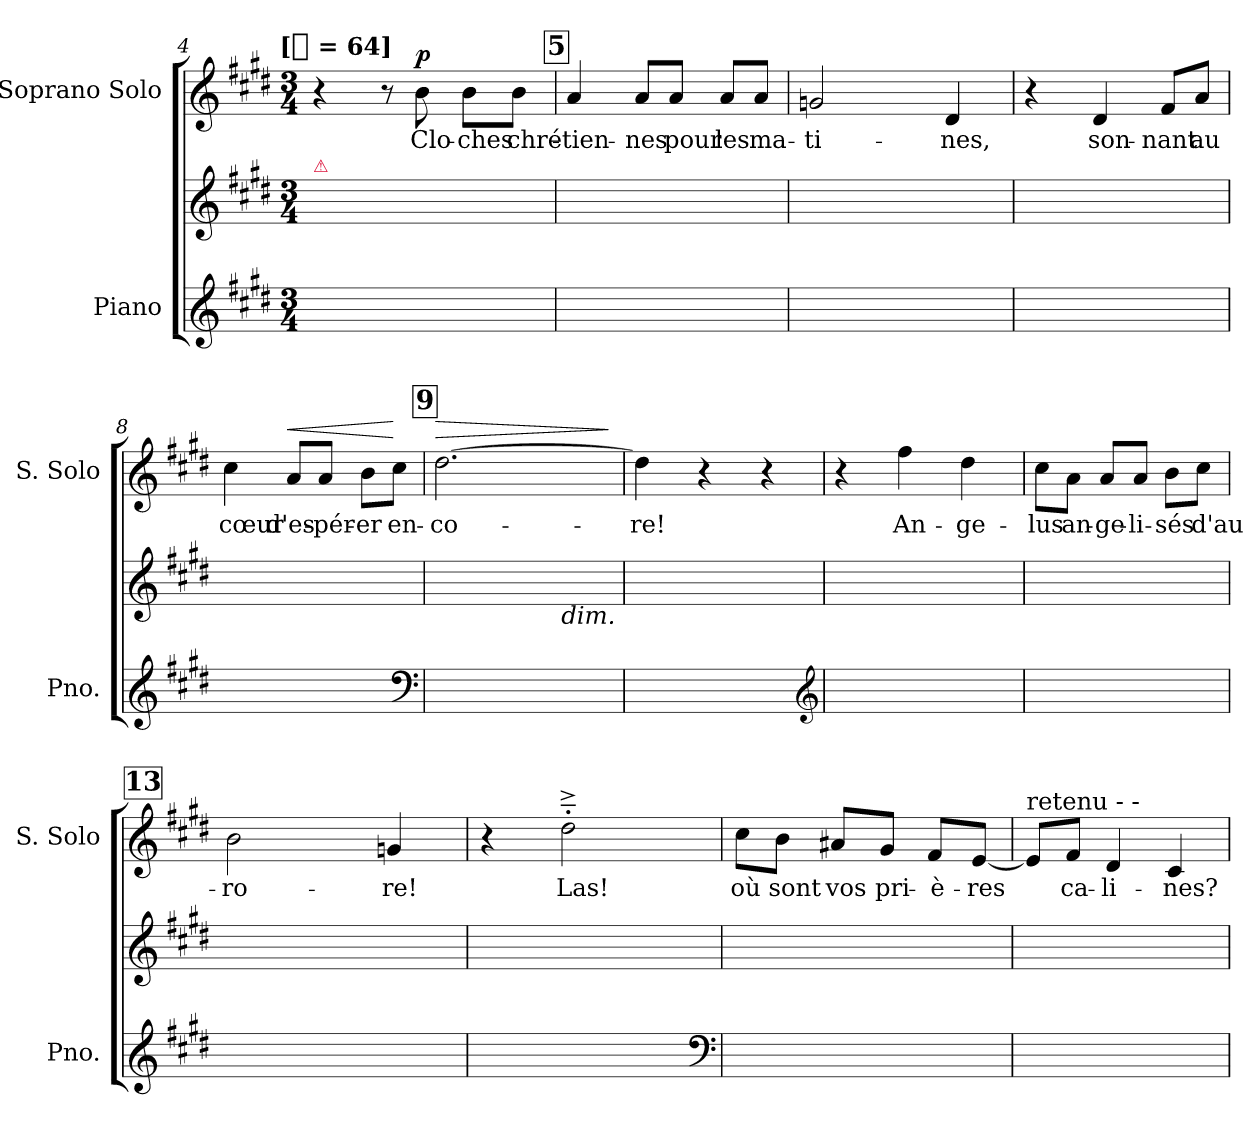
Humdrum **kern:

**kern	**kern	**kern	**text	**dynam
*part2	*part2	*part1	*part1	*part1
*staff3	*staff2	*staff1	*staff1	*staff1
*I"Piano	*	*I"Soprano Solo	*	*
*I'Pno.	*	*I'S. Solo	*	*
*clefG2	*clefG2	*clefG2	*	*
*k[f#c#g#d#]	*k[f#c#g#d#]	*k[f#c#g#d#]	*	*
*E:	*E:	*E:	*	*
!!LO:TX:omd:t=[[quarter] = 64]
*M3/4	*M3/4	*M3/4	*	*
*MM64	*MM64	*MM64	*	*
=4	=4	=4	=4	=4
!	!LO:TX:a:color=crimson:t=⚠	!	!	!
4ryy	8ryy	4r	.	.
.	8ryy	.	.	.
4ryy	8ryy	8r	.	.
!	!	!	!	!LO:DY:a
.	8ryy	8b	Clo-	p
4ryy	8ryy	8b\L	-ches	.
.	8ryy	8b\J	chré-	.
!!LO:REH:place=s1:t=5
=5	=5	=5	=5	=5
4ryy	8ryy	4a	-tien-	.
.	8ryy	.	.	.
4ryy	8ryy	8a/L	-nes	.
.	8ryy	8a/J	pour	.
4ryy	8ryy	8a/L	les	.
.	8ryy	8a/J	ma-	.
=6	=6	=6	=6	=6
4ryy	8ryy	2gn	-ti-	.
.	8ryy	.	.	.
4ryy	8ryy	.	.	.
.	8ryy	.	.	.
4ryy	8ryy	4d#	-nes,	.
.	8ryy	.	.	.
=7	=7	=7	=7	=7
4ryy	8ryy	4r	.	.
.	8ryy	.	.	.
4ryy	8ryy	4d#	son-	.
.	8ryy	.	.	.
4ryy	8ryy	8f#/L	-nant	.
.	8ryy	8a/J	au	.
=8	=8	=8	=8	=8
4ryy	8ryy	4cc#	cœur	.
.	8ryy	.	.	.
!	!	!	!	!LO:HP:a
4ryy	8ryy	8a/L	d'es-	<
.	8ryy	8a/J	-pér-	.
4ryy	8ryy	8b\L	-er	.
.	8ryy	8cc#\J	en-	[
*clefF4	*	*	*	*
!!LO:REH:place=s1:t=9
=9	=9	=9	=9	=9
!	!	!	!	!LO:HP:a
4ryy	8ryy	[2.dd#	-co-	>
.	8ryy	.	.	.
4ryy	8ryy	.	.	.
.	8ryy	.	.	.
!	!LO:TX:b:i:t=dim.	!	!	!
4ryy	8ryy	.	.	.
.	8ryy	.	.	.
.	.	.	.	]
=10	=10	=10	=10	=10
4ryy	8ryy	4dd#]	-re!	.
.	8ryy	.	.	.
4ryy	8ryy	4r	.	.
.	8ryy	.	.	.
4ryy	8ryy	4r	.	.
.	8ryy	.	.	.
*clefG2	*	*	*	*
=11	=11	=11	=11	=11
4ryy	8ryy	4r	.	.
.	8ryy	.	.	.
4ryy	8ryy	4ff#	An-	.
.	8ryy	.	.	.
4ryy	8ryy	4dd#	-ge-	.
.	8ryy	.	.	.
=12	=12	=12	=12	=12
4ryy	8ryy	8cc#\L	-lus	.
.	8ryy	8a\J	an-	.
4ryy	8ryy	8a/L	-ge-	.
.	8ryy	8a/J	-li-	.
4ryy	8ryy	8b\L	-sés	.
.	8ryy	8cc#\J	d'au-	.
!!LO:REH:place=s1:t=13
=13	=13	=13	=13	=13
4ryy	8ryy	2b	-ro-	.
.	8ryy	.	.	.
4ryy	8ryy	.	.	.
.	8ryy	.	.	.
4ryy	8ryy	4gn	-re!	.
.	8ryy	.	.	.
=14	=14	=14	=14	=14
4ryy	8ryy	4r	.	.
.	8ryy	.	.	.
4ryy	8ryy	2dd#'~^	Las!	.
.	8ryy	.	.	.
4ryy	8ryy	.	.	.
.	8ryy	.	.	.
*clefF4	*	*	*	*
=15	=15	=15	=15	=15
2.ryy	8ryy	8cc#\L	où	.
.	8ryy	8b\J	sont	.
.	8ryy	8a#X/L	vos	.
.	8ryy	8g#/J	pri-	.
.	8ryy	8f#/L	-è-	.
.	8ryy	[8e/J	-res	.
=16	=16	=16	=16	=16
!	!	!LO:TX:a:t=retenu -    -	!	!
2ryy	2.ryy	8e/L]	.	.
.	.	8f#/J	ca-	.
.	.	4d#	-li-	.
4ryy	.	4c#	-nes?	.
=	=	=	=	=
*-	*-	*-	*-	*-
